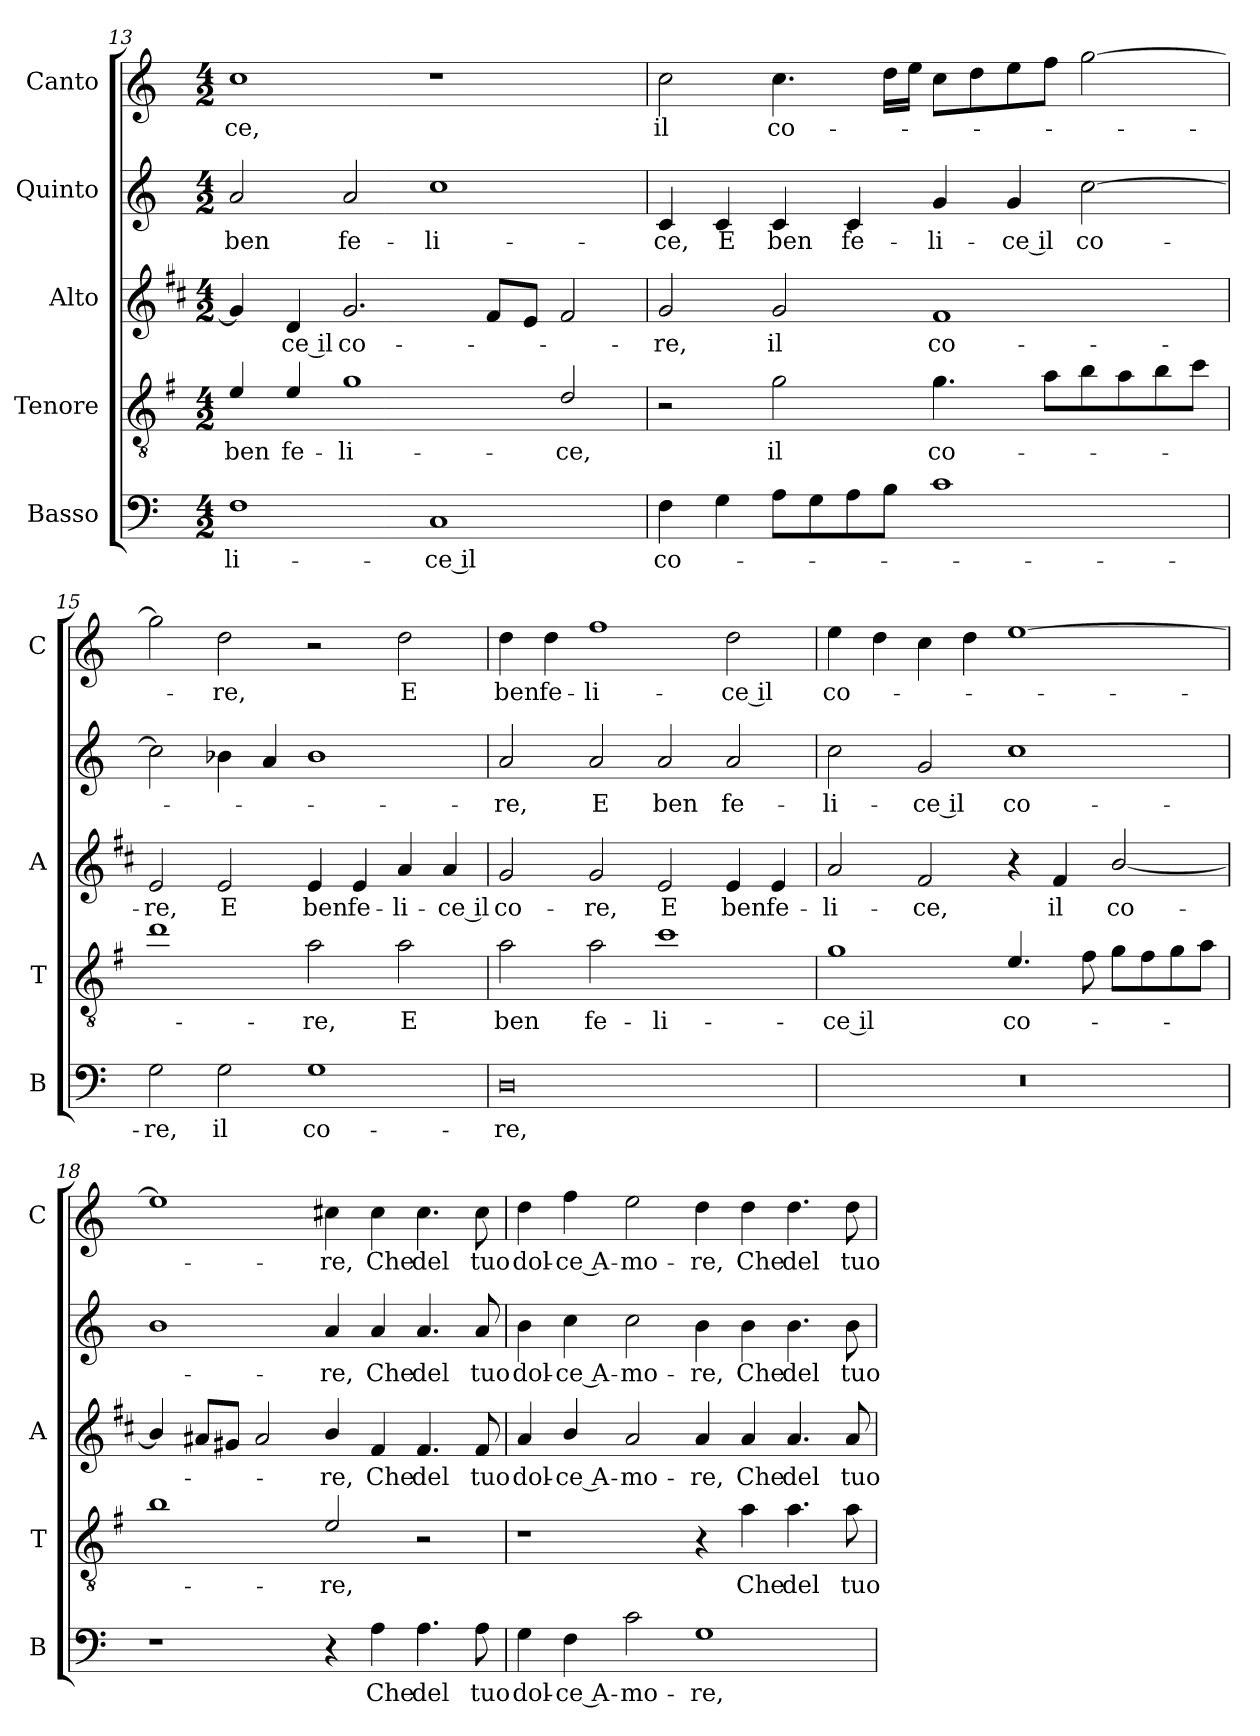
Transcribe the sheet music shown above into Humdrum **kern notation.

**kern	**text	**kern	**text	**kern	**text	**kern	**text	**kern	**text
*part5	*part5	*part4	*part4	*part3	*part3	*part2	*part2	*part1	*part1
*staff5	*staff5	*staff4	*staff4	*staff3	*staff3	*staff2	*staff2	*staff1	*staff1
*I"Basso	*	*I"Tenore	*	*I"Alto	*	*I"Quinto	*	*I"Canto	*
*I'B	*	*I'T	*	*I'A	*	*	*	*I'C	*
*clefF4	*	*clefGv2	*	*clefG2	*	*clefG2	*	*clefG2	*
*	*	*ITrd4c7	*	*ITrd1c2	*	*	*	*	*
*k[]	*	*k[]	*	*k[]	*	*k[]	*	*k[]	*
*C:	*	*C:	*	*C:	*	*C:	*	*C:	*
*M4/2	*	*M4/2	*	*M4/2	*	*M4/2	*	*M4/2	*
=13	=13	=13	=13	=13	=13	=13	=13	=13	=13
!	!LO:LY:b	!	!LO:LY:b	!	!	!	!LO:LY:b	!	!LO:LY:b
1F	-li-	4A/	ben	4f/]	.	2a/	ben	1cc	-ce,
!	!	!	!LO:LY:b	!	!LO:LY:b	!	!	!	!
.	.	4A/	fe-	4c/	-ce il	.	.	.	.
!	!	!	!LO:LY:b	!	!LO:LY:b	!	!LO:LY:b	!	!
.	.	1c	-li-	2.f/	co-	2a/	fe-	.	.
!	!LO:LY:b	!	!	!	!	!	!LO:LY:b	!	!
1C	-ce il	.	.	.	.	1cc	-li-	1r	.
.	.	.	.	8e/L	.	.	.	.	.
.	.	.	.	8d/J	.	.	.	.	.
!	!	!	!LO:LY:b	!	!	!	!	!	!
.	.	2G/	-ce,	2e/	.	.	.	.	.
=14	=14	=14	=14	=14	=14	=14	=14	=14	=14
!	!LO:LY:b	!	!	!	!LO:LY:b	!	!LO:LY:b	!	!LO:LY:b
4F\	co-	2r	.	2f/	-re,	4c/	-ce,	2cc\	il
!	!	!	!	!	!	!	!LO:LY:b	!	!
4G\	.	.	.	.	.	4c/	E	.	.
!	!	!	!LO:LY:b	!	!LO:LY:b	!	!LO:LY:b	!	!LO:LY:b
8A\L	.	2c\	il	2f/	il	4c/	ben	4.cc\	co-
8G\	.	.	.	.	.	.	.	.	.
!	!	!	!	!	!	!	!LO:LY:b	!	!
8A\	.	.	.	.	.	4c/	fe-	.	.
8B\J	.	.	.	.	.	.	.	16dd\LL	.
.	.	.	.	.	.	.	.	16ee\JJ	.
!	!	!	!LO:LY:b	!	!LO:LY:b	!	!LO:LY:b	!	!
1c	.	4.c\	co-	1e	co-	4g/	-li-	8cc\L	.
.	.	.	.	.	.	.	.	8dd\	.
!	!	!	!	!	!	!	!LO:LY:b	!	!
.	.	.	.	.	.	4g/	-ce il	8ee\	.
.	.	8d\L	.	.	.	.	.	8ff\J	.
!	!	!	!	!	!	!	!LO:LY:b	!	!
.	.	8e\	.	.	.	[2cc\	co-	[2gg\	.
.	.	8d\	.	.	.	.	.	.	.
.	.	8e\	.	.	.	.	.	.	.
.	.	8f\J	.	.	.	.	.	.	.
!!LO:PB:g=z
=15	=15	=15	=15	=15	=15	=15	=15	=15	=15
!	!LO:LY:b	!	!	!	!LO:LY:b	!	!	!	!
2G\	-re,	1g	.	2d/	-re,	2cc\]	.	2gg\]	.
!	!LO:LY:b	!	!	!	!LO:LY:b	!	!	!	!LO:LY:b
2G\	il	.	.	2d/	E	4b-X\	.	2dd\	-re,
.	.	.	.	.	.	4a/	.	.	.
!	!LO:LY:b	!	!LO:LY:b	!	!LO:LY:b	!	!	!	!
1G	co-	2d\	-re,	4d/	ben	1b-	.	2r	.
!	!	!	!	!	!LO:LY:b	!	!	!	!
.	.	.	.	4d/	fe-	.	.	.	.
!	!	!	!LO:LY:b	!	!LO:LY:b	!	!	!	!LO:LY:b
.	.	2d\	E	4g/	-li-	.	.	2dd\	E
!	!	!	!	!	!LO:LY:b	!	!	!	!
.	.	.	.	4g/	-ce il	.	.	.	.
=16	=16	=16	=16	=16	=16	=16	=16	=16	=16
!	!LO:LY:b	!	!LO:LY:b	!	!LO:LY:b	!	!LO:LY:b	!	!LO:LY:b
0D	-re,	2d\	ben	2f/	co-	2a/	-re,	4dd\	ben
!	!	!	!	!	!	!	!	!	!LO:LY:b
.	.	.	.	.	.	.	.	4dd\	fe-
!	!	!	!LO:LY:b	!	!LO:LY:b	!	!LO:LY:b	!	!LO:LY:b
.	.	2d\	fe-	2f/	-re,	2a/	E	1ff	-li-
!	!	!	!LO:LY:b	!	!LO:LY:b	!	!LO:LY:b	!	!
.	.	1f	-li-	2d/	E	2a/	ben	.	.
!	!	!	!	!	!LO:LY:b	!	!LO:LY:b	!	!LO:LY:b
.	.	.	.	4d/	ben	2a/	fe-	2dd\	-ce il
!	!	!	!	!	!LO:LY:b	!	!	!	!
.	.	.	.	4d/	fe-	.	.	.	.
=17	=17	=17	=17	=17	=17	=17	=17	=17	=17
!	!	!	!LO:LY:b	!	!LO:LY:b	!	!LO:LY:b	!	!LO:LY:b
0r	.	1c	-ce il	2g/	-li-	2cc\	-li-	4ee\	co-
.	.	.	.	.	.	.	.	4dd\	.
!	!	!	!	!	!LO:LY:b	!	!LO:LY:b	!	!
.	.	.	.	2e/	-ce,	2g/	-ce il	4cc\	.
.	.	.	.	.	.	.	.	4dd\	.
!	!	!	!LO:LY:b	!	!	!	!LO:LY:b	!	!
.	.	4.A/	co-	4r	.	1cc	co-	[1ee	.
!	!	!	!	!	!LO:LY:b	!	!	!	!
.	.	.	.	4e/	il	.	.	.	.
.	.	8B\	.	.	.	.	.	.	.
!	!	!	!	!	!LO:LY:b	!	!	!	!
.	.	8c\L	.	[2a/	co-	.	.	.	.
.	.	8B\	.	.	.	.	.	.	.
.	.	8c\	.	.	.	.	.	.	.
.	.	8d\J	.	.	.	.	.	.	.
!!LO:LB:g=z
=18	=18	=18	=18	=18	=18	=18	=18	=18	=18
1r	.	1e	.	4a/]	.	1b	.	1ee]	.
.	.	.	.	8g#X/L	.	.	.	.	.
.	.	.	.	8f#X/J	.	.	.	.	.
.	.	.	.	2g#/	.	.	.	.	.
!	!	!	!LO:LY:b	!	!LO:LY:b	!	!LO:LY:b	!	!LO:LY:b
4r	.	2A/	-re,	4a/	-re,	4a/	-re,	4cc#X\	-re,
!	!LO:LY:b	!	!	!	!LO:LY:b	!	!LO:LY:b	!	!LO:LY:b
4A\	Che	.	.	4e/	Che	4a/	Che	4cc#\	Che
!	!LO:LY:b	!	!	!	!LO:LY:b	!	!LO:LY:b	!	!LO:LY:b
4.A\	del	2r	.	4.e/	del	4.a/	del	4.cc#\	del
!	!LO:LY:b	!	!	!	!LO:LY:b	!	!LO:LY:b	!	!LO:LY:b
8A\	tuo	.	.	8e/	tuo	8a/	tuo	8cc#\	tuo
=19	=19	=19	=19	=19	=19	=19	=19	=19	=19
!	!LO:LY:b	!	!	!	!LO:LY:b	!	!LO:LY:b	!	!LO:LY:b
4G\	dol-	1r	.	4g/	dol-	4b\	dol-	4dd\	dol-
!	!LO:LY:b	!	!	!	!LO:LY:b	!	!LO:LY:b	!	!LO:LY:b
4F\	-ce A-	.	.	4a/	-ce A-	4cc\	-ce A-	4ff\	-ce A-
!	!LO:LY:b	!	!	!	!LO:LY:b	!	!LO:LY:b	!	!LO:LY:b
2c\	-mo-	.	.	2g/	-mo-	2cc\	-mo-	2ee\	-mo-
!	!LO:LY:b	!	!	!	!LO:LY:b	!	!LO:LY:b	!	!LO:LY:b
1G	-re,	4r	.	4g/	-re,	4b\	-re,	4dd\	-re,
!	!	!	!LO:LY:b	!	!LO:LY:b	!	!LO:LY:b	!	!LO:LY:b
.	.	4d\	Che	4g/	Che	4b\	Che	4dd\	Che
!	!	!	!LO:LY:b	!	!LO:LY:b	!	!LO:LY:b	!	!LO:LY:b
.	.	4.d\	del	4.g/	del	4.b\	del	4.dd\	del
!	!	!	!LO:LY:b	!	!LO:LY:b	!	!LO:LY:b	!	!LO:LY:b
.	.	8d\	tuo	8g/	tuo	8b\	tuo	8dd\	tuo
=	=	=	=	=	=	=	=	=	=
*-	*-	*-	*-	*-	*-	*-	*-	*-	*-
